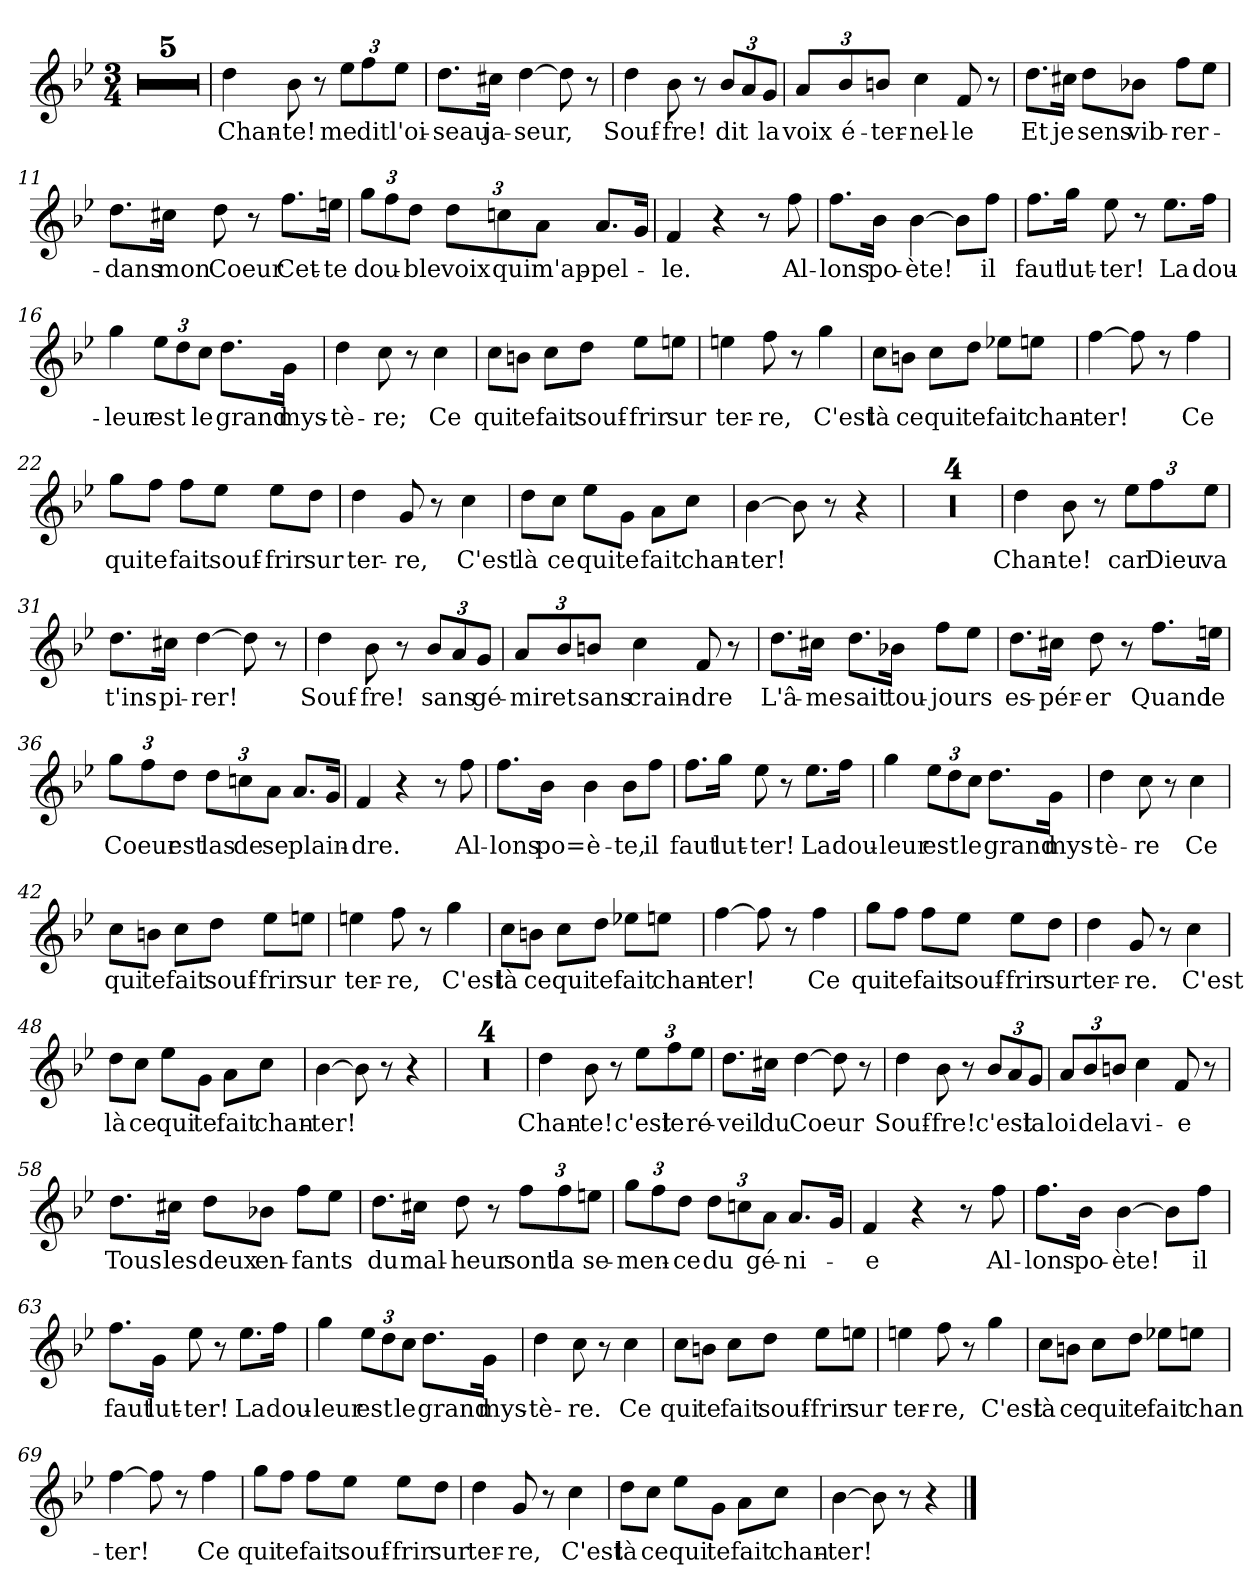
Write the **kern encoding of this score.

**kern	**text
*part1	*part1
*staff1	*staff1
*clefG2	*
*k[b-e-]	*
*M3/4	*
=1	=1
2.r	.
=2	=2
2.r	.
=3	=3
2.r	.
=4	=4
2.r	.
=5	=5
2.r	.
=6	=6
!	!LO:LY:b
4dd\	Chan-
!	!LO:LY:b
8b-\	-te!
8r	.
!	!LO:LY:b
12ee-\L	me
!	!LO:LY:b
12ff\	dit
!	!LO:LY:b
12ee-\J	l'oi-
=7	=7
!	!LO:LY:b
8.dd\L	-seau
!	!LO:LY:b
16cc#X\Jk	ja-
!	!LO:LY:b
[4dd\	-seur,
8dd\]	.
8r	.
=8	=8
!	!LO:LY:b
4dd\	Souf-
!	!LO:LY:b
8b-\	-fre!
8r	.
!	!LO:LY:b
12b-/L	dit
12a/	.
!	!LO:LY:b
12g/J	la
=9	=9
!	!LO:LY:b
12a/L	voix
!	!LO:LY:b
12b-/	é-
!	!LO:LY:b
12bn/J	-ter-
!	!LO:LY:b
4cc\	-nel-
!	!LO:LY:b
8f/	-le
8r	.
!!LO:LB:g=z
=10	=10
!	!LO:LY:b
8.dd\L	Et
!	!LO:LY:b
16cc#X\Jk	je
!	!LO:LY:b
8dd\L	sens
!	!LO:LY:b
8b-X\J	vib-
!	!LO:LY:b
8ff\L	-rer-
8ee-\J	.
=11	=11
!	!LO:LY:b
8.dd\L	dans
!	!LO:LY:b
16cc#X\Jk	mon
!	!LO:LY:b
8dd\	Coeur
8r	.
!	!LO:LY:b
8.ff\L	Cet-
!	!LO:LY:b
16een\Jk	-te
=12	=12
!	!LO:LY:b
12gg\L	dou-
12ff\	.
!	!LO:LY:b
12dd\J	-ble
!	!LO:LY:b
12dd\L	voix
!	!LO:LY:b
12ccn\	qui
!	!LO:LY:b
12a\J	m'ap-
!	!LO:LY:b
8.a/L	-pel-
16g/Jk	.
=13	=13
!	!LO:LY:b
4f/	-le.
4r	.
8r	.
!	!LO:LY:b
8ff\	Al-
=14	=14
!	!LO:LY:b
8.ff\L	-lons
!	!LO:LY:b
16b-\Jk	po-
!	!LO:LY:b
[4b-\	-ète!
8b-\L]	.
!	!LO:LY:b
8ff\J	il
!!LO:LB:g=z
=15	=15
!	!LO:LY:b
8.ff\L	faut
!	!LO:LY:b
16gg\Jk	lut-
!	!LO:LY:b
8ee-\	-ter!
8r	.
!	!LO:LY:b
8.ee-\L	La
!	!LO:LY:b
16ff\Jk	dou-
=16	=16
!	!LO:LY:b
4gg\	-leur
!	!LO:LY:b
12ee-\L	est
12dd\	.
!	!LO:LY:b
12cc\J	le
!	!LO:LY:b
8.dd\L	grand
!	!LO:LY:b
16g\Jk	mys-
=17	=17
!	!LO:LY:b
4dd\	-tè-
!	!LO:LY:b
8cc\	-re;
8r	.
!	!LO:LY:b
4cc\	Ce
=18	=18
!	!LO:LY:b
8cc\L	qui
!	!LO:LY:b
8bn\J	te
!	!LO:LY:b
8cc\L	fait
!	!LO:LY:b
8dd\J	souf-
!	!LO:LY:b
8ee-\L	-frir
!	!LO:LY:b
8een\J	sur
=19	=19
!	!LO:LY:b
4een\	ter-
!	!LO:LY:b
8ff\	-re,
8r	.
!	!LO:LY:b
4gg\	C'est
=20	=20
!	!LO:LY:b
8cc\L	là
!	!LO:LY:b
8bn\J	ce
!	!LO:LY:b
8cc\L	qui
!	!LO:LY:b
8dd\J	te
!	!LO:LY:b
8ee-X\L	fait
!	!LO:LY:b
8een\J	chan-
!!LO:LB:g=z
=21	=21
!	!LO:LY:b
[4ff\	-ter!
8ff\]	.
8r	.
!	!LO:LY:b
4ff\	Ce
=22	=22
!	!LO:LY:b
8gg\L	qui
!	!LO:LY:b
8ff\J	te
!	!LO:LY:b
8ff\L	fait
!	!LO:LY:b
8ee-\J	souf-
!	!LO:LY:b
8ee-\L	-frir
!	!LO:LY:b
8dd\J	sur
=23	=23
!	!LO:LY:b
4dd\	ter-
!	!LO:LY:b
8g/	-re,
8r	.
!	!LO:LY:b
4cc\	C'est
=24	=24
!	!LO:LY:b
8dd\L	là
!	!LO:LY:b
8cc\J	ce
!	!LO:LY:b
8ee-\L	qui
!	!LO:LY:b
8g\J	te
!	!LO:LY:b
8a\L	fait
!	!LO:LY:b
8cc\J	chan-
=25	=25
!	!LO:LY:b
[4b-\	-ter!
8b-\]	.
8r	.
4r	.
=26	=26
2.r	.
=27	=27
2.r	.
=28	=28
2.r	.
=29	=29
2.r	.
!!LO:LB:g=z
=30	=30
!	!LO:LY:b
4dd\	Chan-
!	!LO:LY:b
8b-\	-te!
8r	.
!	!LO:LY:b
12ee-\L	car
!	!LO:LY:b
12ff\	Dieu
!	!LO:LY:b
12ee-\J	va
=31	=31
!	!LO:LY:b
8.dd\L	t'ins-
!	!LO:LY:b
16cc#X\Jk	-pi-
!	!LO:LY:b
[4dd\	-rer!
8dd\]	.
8r	.
=32	=32
!	!LO:LY:b
4dd\	Souf-
!	!LO:LY:b
8b-\	-fre!
8r	.
!	!LO:LY:b
12b-/L	sans
12a/	.
!	!LO:LY:b
12g/J	gé-
=33	=33
!	!LO:LY:b
12a/L	-mir
!	!LO:LY:b
12b-/	et
!	!LO:LY:b
12bn/J	sans
!	!LO:LY:b
4cc\	crain-
!	!LO:LY:b
8f/	-dre
8r	.
=34	=34
!	!LO:LY:b
8.dd\L	L'â-
!	!LO:LY:b
16cc#X\Jk	-me
!	!LO:LY:b
8.dd\L	sait
!	!LO:LY:b
16b-X\Jk	tou-
!	!LO:LY:b
8ff\L	-jours
8ee-\J	.
!!LO:LB:g=z
=35	=35
!	!LO:LY:b
8.dd\L	es-
!	!LO:LY:b
16cc#X\Jk	-pér-
!	!LO:LY:b
8dd\	-er
8r	.
!	!LO:LY:b
8.ff\L	Quand
!	!LO:LY:b
16een\Jk	le
=36	=36
!	!LO:LY:b
12gg\L	Coeur
12ff\	.
!	!LO:LY:b
12dd\J	est
!	!LO:LY:b
12dd\L	las
!	!LO:LY:b
12ccn\	de
!	!LO:LY:b
12a\J	se
!	!LO:LY:b
8.a/L	plain-
16g/Jk	.
=37	=37
!	!LO:LY:b
4f/	-dre.
4r	.
8r	.
!	!LO:LY:b
8ff\	Al-
=38	=38
!	!LO:LY:b
8.ff\L	-lons
!	!LO:LY:b
16b-\Jk	po=
!	!LO:LY:b
4b-\	-è-
!	!LO:LY:b
8b-\L	-te,
!	!LO:LY:b
8ff\J	il
=39	=39
!	!LO:LY:b
8.ff\L	faut
!	!LO:LY:b
16gg\Jk	lut-
!	!LO:LY:b
8ee-\	-ter!
8r	.
!	!LO:LY:b
8.ee-\L	La
!	!LO:LY:b
16ff\Jk	dou-
=40	=40
!	!LO:LY:b
4gg\	-leur
!	!LO:LY:b
12ee-\L	est
12dd\	.
!	!LO:LY:b
12cc\J	le
!	!LO:LY:b
8.dd\L	grand
!	!LO:LY:b
16g\Jk	mys-
!!LO:LB:g=z
=41	=41
!	!LO:LY:b
4dd\	-tè-
!	!LO:LY:b
8cc\	-re
8r	.
!	!LO:LY:b
4cc\	Ce
=42	=42
!	!LO:LY:b
8cc\L	qui
!	!LO:LY:b
8bn\J	te
!	!LO:LY:b
8cc\L	fait
!	!LO:LY:b
8dd\J	souf-
!	!LO:LY:b
8ee-\L	-frir
!	!LO:LY:b
8een\J	sur
=43	=43
!	!LO:LY:b
4een\	ter-
!	!LO:LY:b
8ff\	-re,
8r	.
!	!LO:LY:b
4gg\	C'est
=44	=44
!	!LO:LY:b
8cc\L	là
!	!LO:LY:b
8bn\J	ce
!	!LO:LY:b
8cc\L	qui
!	!LO:LY:b
8dd\J	te
!	!LO:LY:b
8ee-X\L	fait
!	!LO:LY:b
8een\J	chan-
=45	=45
!	!LO:LY:b
[4ff\	-ter!
8ff\]	.
8r	.
!	!LO:LY:b
4ff\	Ce
=46	=46
!	!LO:LY:b
8gg\L	qui
!	!LO:LY:b
8ff\J	te
!	!LO:LY:b
8ff\L	fait
!	!LO:LY:b
8ee-\J	souf-
!	!LO:LY:b
8ee-\L	-frir
!	!LO:LY:b
8dd\J	sur
!!LO:LB:g=z
=47	=47
!	!LO:LY:b
4dd\	ter-
!	!LO:LY:b
8g/	-re.
8r	.
!	!LO:LY:b
4cc\	C'est
=48	=48
!	!LO:LY:b
8dd\L	là
!	!LO:LY:b
8cc\J	ce
!	!LO:LY:b
8ee-\L	qui
!	!LO:LY:b
8g\J	te
!	!LO:LY:b
8a\L	fait
!	!LO:LY:b
8cc\J	chan-
=49	=49
!	!LO:LY:b
[4b-\	-ter!
8b-\]	.
8r	.
4r	.
=50	=50
2.r	.
=51	=51
2.r	.
=52	=52
2.r	.
=53	=53
2.r	.
=54	=54
!	!LO:LY:b
4dd\	Chan-
!	!LO:LY:b
8b-\	-te!
8r	.
!	!LO:LY:b
12ee-\L	c'est
!	!LO:LY:b
12ff\	le
!	!LO:LY:b
12ee-\J	ré-
=55	=55
!	!LO:LY:b
8.dd\L	-veil
!	!LO:LY:b
16cc#X\Jk	du
!	!LO:LY:b
[4dd\	Coeur
8dd\]	.
8r	.
!!LO:LB:g=z
=56	=56
!	!LO:LY:b
4dd\	Souf-
!	!LO:LY:b
8b-\	-fre!
8r	.
!	!LO:LY:b
12b-/L	c'est
12a/	.
!	!LO:LY:b
12g/J	la
=57	=57
!	!LO:LY:b
12a/L	loi
!	!LO:LY:b
12b-/	de
!	!LO:LY:b
12bn/J	la
!	!LO:LY:b
4cc\	vi-
!	!LO:LY:b
8f/	-e
8r	.
=58	=58
!	!LO:LY:b
8.dd\L	Tous
!	!LO:LY:b
16cc#X\Jk	les
!	!LO:LY:b
8dd\L	deux
!	!LO:LY:b
8b-X\J	en-
!	!LO:LY:b
8ff\L	-fants
8ee-\J	.
=59	=59
!	!LO:LY:b
8.dd\L	du
!	!LO:LY:b
16cc#X\Jk	mal-
!	!LO:LY:b
8dd\	-heur
8r	.
!	!LO:LY:b
12ff\L	sont
!	!LO:LY:b
12ff\	la
!	!LO:LY:b
12een\J	se-
=60	=60
!	!LO:LY:b
12gg\L	-men-
12ff\	.
!	!LO:LY:b
12dd\J	-ce
!	!LO:LY:b
12dd\L	du
12ccn\	.
!	!LO:LY:b
12a\J	gé-
!	!LO:LY:b
8.a/L	-ni-
16g/Jk	.
=61	=61
!	!LO:LY:b
4f/	-e
4r	.
8r	.
!	!LO:LY:b
8ff\	Al-
!!LO:LB:g=z
=62	=62
!	!LO:LY:b
8.ff\L	-lons
!	!LO:LY:b
16b-\Jk	po-
!	!LO:LY:b
[4b-\	-ète!
8b-\L]	.
!	!LO:LY:b
8ff\J	il
=63	=63
!	!LO:LY:b
8.ff\L	faut
!	!LO:LY:b
16g\Jk	lut-
!	!LO:LY:b
8ee-\	-ter!
8r	.
!	!LO:LY:b
8.ee-\L	La
!	!LO:LY:b
16ff\Jk	dou-
=64	=64
!	!LO:LY:b
4gg\	-leur
!	!LO:LY:b
12ee-\L	est
12dd\	.
!	!LO:LY:b
12cc\J	le
!	!LO:LY:b
8.dd\L	grand
!	!LO:LY:b
16g\Jk	mys-
=65	=65
!	!LO:LY:b
4dd\	-tè-
!	!LO:LY:b
8cc\	-re.
8r	.
!	!LO:LY:b
4cc\	Ce
=66	=66
!	!LO:LY:b
8cc\L	qui
!	!LO:LY:b
8bn\J	te
!	!LO:LY:b
8cc\L	fait
!	!LO:LY:b
8dd\J	souf-
!	!LO:LY:b
8ee-\L	-frir
!	!LO:LY:b
8een\J	sur
=67	=67
!	!LO:LY:b
4een\	ter-
!	!LO:LY:b
8ff\	-re,
8r	.
!	!LO:LY:b
4gg\	C'est
!!LO:PB:g=z
=68	=68
!	!LO:LY:b
8cc\L	là
!	!LO:LY:b
8bn\J	ce
!	!LO:LY:b
8cc\L	qui
!	!LO:LY:b
8dd\J	te
!	!LO:LY:b
8ee-X\L	fait
!	!LO:LY:b
8een\J	chan-
=69	=69
!	!LO:LY:b
[4ff\	-ter!
8ff\]	.
8r	.
!	!LO:LY:b
4ff\	Ce
=70	=70
!	!LO:LY:b
8gg\L	qui
!	!LO:LY:b
8ff\J	te
!	!LO:LY:b
8ff\L	fait
!	!LO:LY:b
8ee-\J	souf-
!	!LO:LY:b
8ee-\L	-frir
!	!LO:LY:b
8dd\J	sur
=71	=71
!	!LO:LY:b
4dd\	ter-
!	!LO:LY:b
8g/	-re,
8r	.
!	!LO:LY:b
4cc\	C'est
=72	=72
!	!LO:LY:b
8dd\L	là
!	!LO:LY:b
8cc\J	ce
!	!LO:LY:b
8ee-\L	qui
!	!LO:LY:b
8g\J	te
!	!LO:LY:b
8a\L	fait
!	!LO:LY:b
8cc\J	chan-
=73	=73
!	!LO:LY:b
[4b-\	-ter!
8b-\]	.
8r	.
4r	.
==	==
*-	*-
